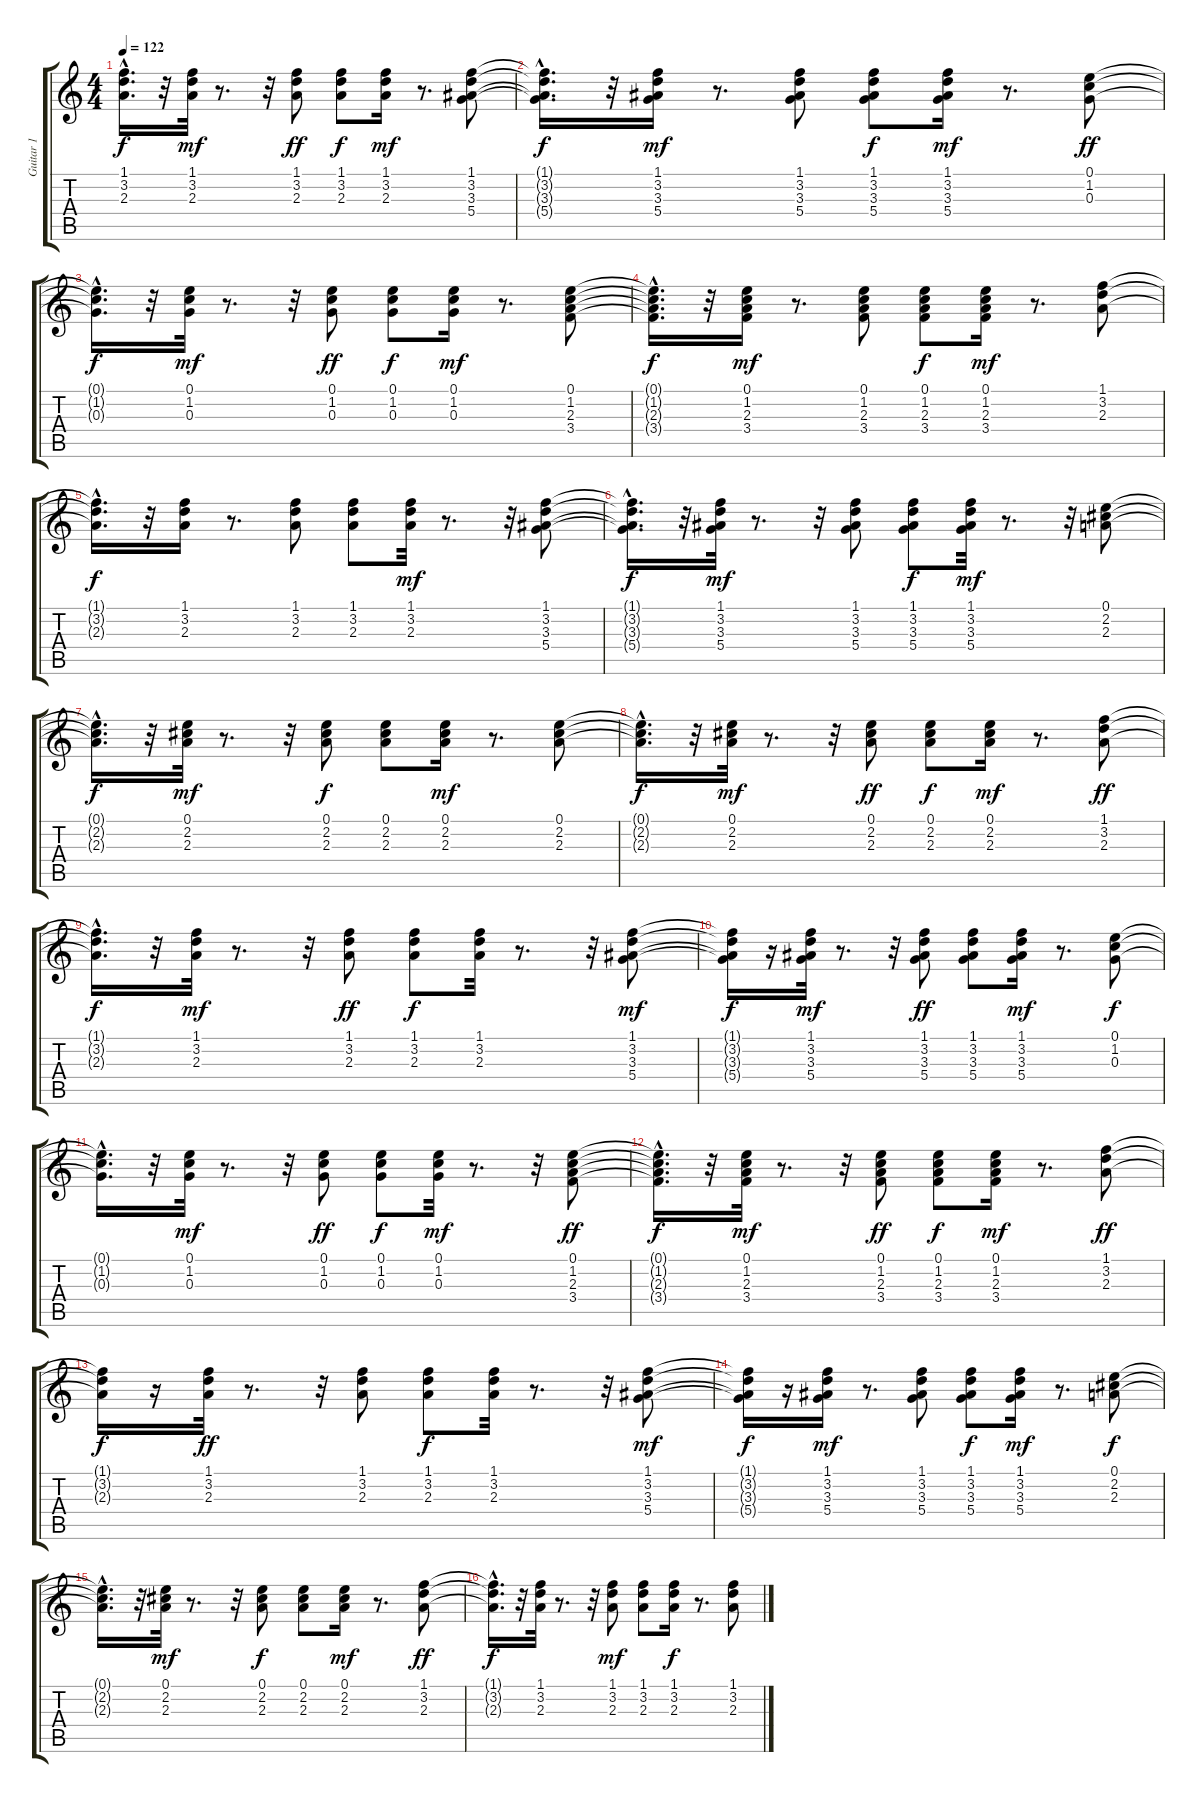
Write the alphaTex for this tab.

\track ("Guitar 1" "Guitar 1") {instrument acousticguitarsteel}
\staff {score tabs}
\tuning (E4 B3 G3 D3 A2 E2) {hide}
\ts (4 4)
\tempo 122
\clef g2
\ks c
(1.1{hac t} 3.2{hac t} 2.3{hac t}).16{d dy f} r.32 (1.1 3.2 2.3).32{dy mf} r.8{d} r.32 (1.1 3.2 2.3).8{dy ff} (1.1 3.2 2.3).8{dy f} (1.1 3.2 2.3).16{dy mf} r.8{d} (1.1 3.2 3.3 5.4).8 |
(1.1{hac t} 3.2{hac t} 3.3{t} 5.4{t}).16{d dy f} r.32 (1.1 3.2 3.3 5.4).16{dy mf} r.8{d} (1.1 3.2 3.3 5.4).8 (1.1 3.2 3.3 5.4).8{dy f} (1.1 3.2 3.3 5.4).16{dy mf} r.8{d} (0.1 1.2 0.3).8{dy ff} |
(0.1{hac t} 1.2{hac t} 0.3{hac t}).16{d dy f} r.32 (0.1 1.2 0.3).32{dy mf} r.8{d} r.32 (0.1 1.2 0.3).8{dy ff} (0.1 1.2 0.3).8{dy f} (0.1 1.2 0.3).16{dy mf} r.8{d} (0.1 1.2 2.3 3.4).8 |
(0.1{t} 1.2{hac t} 2.3{t} 3.4{t}).16{d dy f} r.32 (0.1 1.2 2.3 3.4).16{dy mf} r.8{d} (0.1 1.2 2.3 3.4).8 (0.1 1.2 2.3 3.4).8{dy f} (0.1 1.2 2.3 3.4).16{dy mf} r.8{d} (1.1 3.2 2.3).8 |
(1.1{hac t} 3.2{hac t} 2.3{hac t}).16{d dy f} r.32 (1.1 3.2 2.3).16 r.8{d} (1.1 3.2 2.3).8 (1.1 3.2 2.3).8 (1.1 3.2 2.3).32{dy mf} r.8{d} r.32 (1.1 3.2 3.3 5.4).8 |
(1.1{hac t} 3.2{hac t} 3.3{t} 5.4{hac t}).16{d dy f} r.32 (1.1 3.2 3.3 5.4).32{dy mf} r.8{d} r.32 (1.1 3.2 3.3 5.4).8 (1.1 3.2 3.3 5.4).8{dy f} (1.1 3.2 3.3 5.4).32{dy mf} r.8{d} r.32 (0.1 2.2 2.3).8 |
(0.1{hac t} 2.2{hac t} 2.3{hac t}).16{d dy f} r.32 (0.1 2.2 2.3).32{dy mf} r.8{d} r.32 (0.1 2.2 2.3).8{dy f} (0.1 2.2 2.3).8 (0.1 2.2 2.3).16{dy mf} r.8{d} (0.1 2.2 2.3).8 |
(0.1{hac t} 2.2{hac t} 2.3{hac t}).16{d dy f} r.32 (0.1 2.2 2.3).32{dy mf} r.8{d} r.32 (0.1 2.2 2.3).8{dy ff} (0.1 2.2 2.3).8{dy f} (0.1 2.2 2.3).16{dy mf} r.8{d} (1.1 3.2 2.3).8{dy ff} |
(1.1{hac t} 3.2{hac t} 2.3{hac t}).16{d dy f} r.32 (1.1 3.2 2.3).32{dy mf} r.8{d} r.32 (1.1 3.2 2.3).8{dy ff} (1.1 3.2 2.3).8{dy f} (1.1 3.2 2.3).32 r.8{d} r.32 (1.1 3.2 3.3 5.4).8{dy mf} |
(1.1{t} 3.2{t} 3.3{t} 5.4{t}).16{dy f} r.16 (1.1 3.2 3.3 5.4).32{dy mf} r.8{d} r.32 (1.1 3.2 3.3 5.4).8{dy ff} (1.1 3.2 3.3 5.4).8 (1.1 3.2 3.3 5.4).16{dy mf} r.8{d} (0.1 1.2 0.3).8{dy f} |
(0.1{hac t} 1.2{hac t} 0.3{hac t}).16{d} r.32 (0.1 1.2 0.3).32{dy mf} r.8{d} r.32 (0.1 1.2 0.3).8{dy ff} (0.1 1.2 0.3).8{dy f} (0.1 1.2 0.3).32{dy mf} r.8{d} r.32 (0.1 1.2 2.3 3.4).8{dy ff} |
(0.1{t} 1.2{hac t} 2.3{t} 3.4{t}).16{d dy f} r.32 (0.1 1.2 2.3 3.4).32{dy mf} r.8{d} r.32 (0.1 1.2 2.3 3.4).8{dy ff} (0.1 1.2 2.3 3.4).8{dy f} (0.1 1.2 2.3 3.4).16{dy mf} r.8{d} (1.1 3.2 2.3).8{dy ff} |
(1.1{t} 3.2{t} 2.3{t}).16{dy f} r.16 (1.1 3.2 2.3).32{dy ff} r.8{d} r.32 (1.1 3.2 2.3).8 (1.1 3.2 2.3).8{dy f} (1.1 3.2 2.3).32 r.8{d} r.32 (1.1 3.2 3.3 5.4).8{dy mf} |
(1.1{t} 3.2{t} 3.3{t} 5.4{t}).16{dy f} r.16 (1.1 3.2 3.3 5.4).16{dy mf} r.8{d} (1.1 3.2 3.3 5.4).8 (1.1 3.2 3.3 5.4).8{dy f} (1.1 3.2 3.3 5.4).16{dy mf} r.8{d} (0.1 2.2 2.3).8{dy f} |
(0.1{hac t} 2.2{hac t} 2.3{hac t}).16{d} r.32 (0.1 2.2 2.3).32{dy mf} r.8{d} r.32 (0.1 2.2 2.3).8{dy f} (0.1 2.2 2.3).8 (0.1 2.2 2.3).16{dy mf} r.8{d} (1.1 3.2 2.3).8{dy ff} |
(1.1{t} 3.2{hac t} 2.3{hac t}).16{d dy f} r.32 (1.1 3.2 2.3).32 r.8{d} r.32 (1.1 3.2 2.3).8{dy mf} (1.1 3.2 2.3).8 (1.1 3.2 2.3).16{dy f} r.8{d} (1.1 3.2 2.3).8
